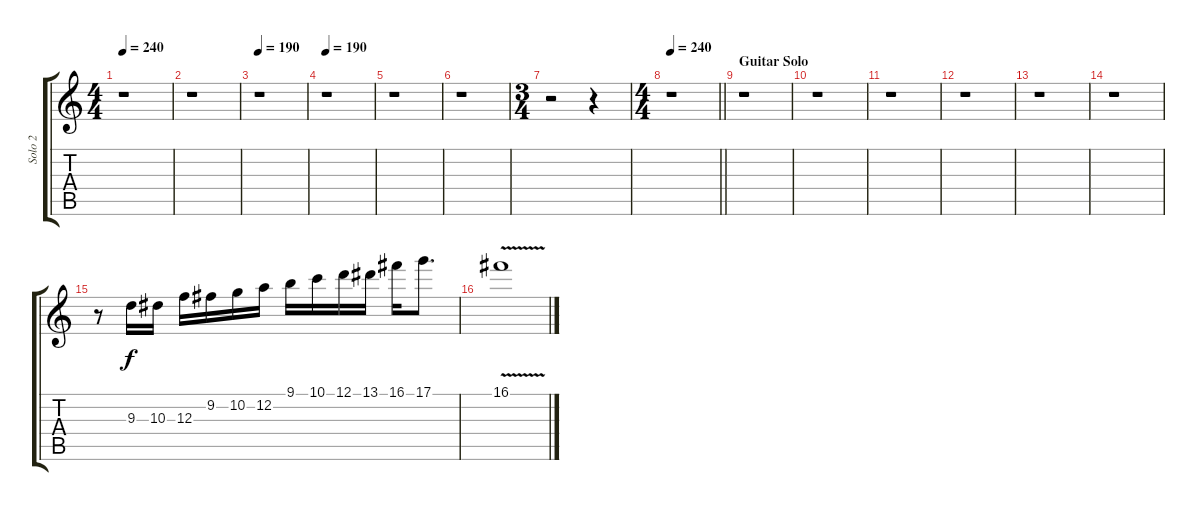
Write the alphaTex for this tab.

\track ("Solo 2" "Solo 2") {instrument distortionguitar}
\staff {score tabs}
\tuning (D4 A3 F3 C3 G2 D2) {hide}
\ts (4 4)
\tempo 240
\clef g2
\ks c
r.1{dy f} |
r.1 |
\tempo 190
r.1 |
\tempo 190
r.1 |
r.1 |
r.1 |
\ts (3 4)
r.2 r.4 |
\ts (4 4)
\tempo 240
\barLineRight lightlight
r.1 |
\section ("" "Guitar Solo")
r.1 |
r.1 |
r.1 |
r.1 |
r.1 |
r.1 |
r.8 9.3.16 10.3.16 12.3.16 9.2.16 10.2.16 12.2.16 9.1.16 10.1.16 12.1.16 13.1.16 16.1.16 17.1.8{d} |
16.1{v}.1
